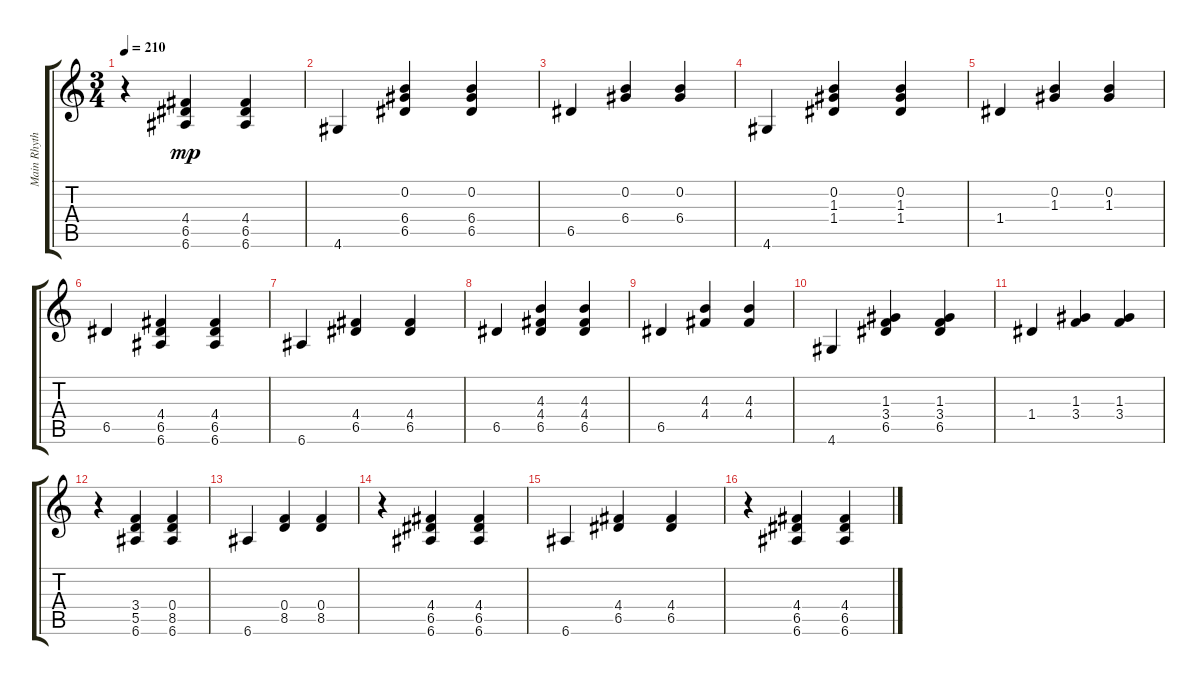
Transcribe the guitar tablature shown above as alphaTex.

\track ("Main Rhythm" "Main Rhyth") {instrument acousticguitarnylon}
\staff {score tabs}
\tuning (E4 B3 G3 D3 A2 E2) {hide}
\ts (3 4)
\tempo 210
\clef g2
\ks c
r.4{dy mp} (4.4 6.5 6.6).4 (4.4 6.5 6.6).4 |
4.6.4 (0.2 6.4 6.5).4 (0.2 6.4 6.5).4 |
6.5.4 (0.2 6.4).4 (0.2 6.4).4 |
4.6.4 (0.2 1.3 1.4).4 (0.2 1.3 1.4).4 |
1.4.4 (0.2 1.3).4 (0.2 1.3).4 |
6.5.4 (4.4 6.5 6.6).4 (4.4 6.5 6.6).4 |
6.6.4 (4.4 6.5).4 (4.4 6.5).4 |
6.5.4 (4.3 4.4 6.5).4 (4.3 4.4 6.5).4 |
6.5.4 (4.3 4.4).4 (4.3 4.4).4 |
4.6.4 (1.3 3.4 6.5).4 (1.3 3.4 6.5).4 |
1.4.4 (1.3 3.4).4 (1.3 3.4).4 |
r.4 (3.4 5.5 6.6).4 (0.4 8.5 6.6).4 |
6.6.4 (0.4 8.5).4 (0.4 8.5).4 |
r.4 (4.4 6.5 6.6).4 (4.4 6.5 6.6).4 |
6.6.4 (4.4 6.5).4 (4.4 6.5).4 |
r.4 (4.4 6.5 6.6).4 (4.4 6.5 6.6).4
